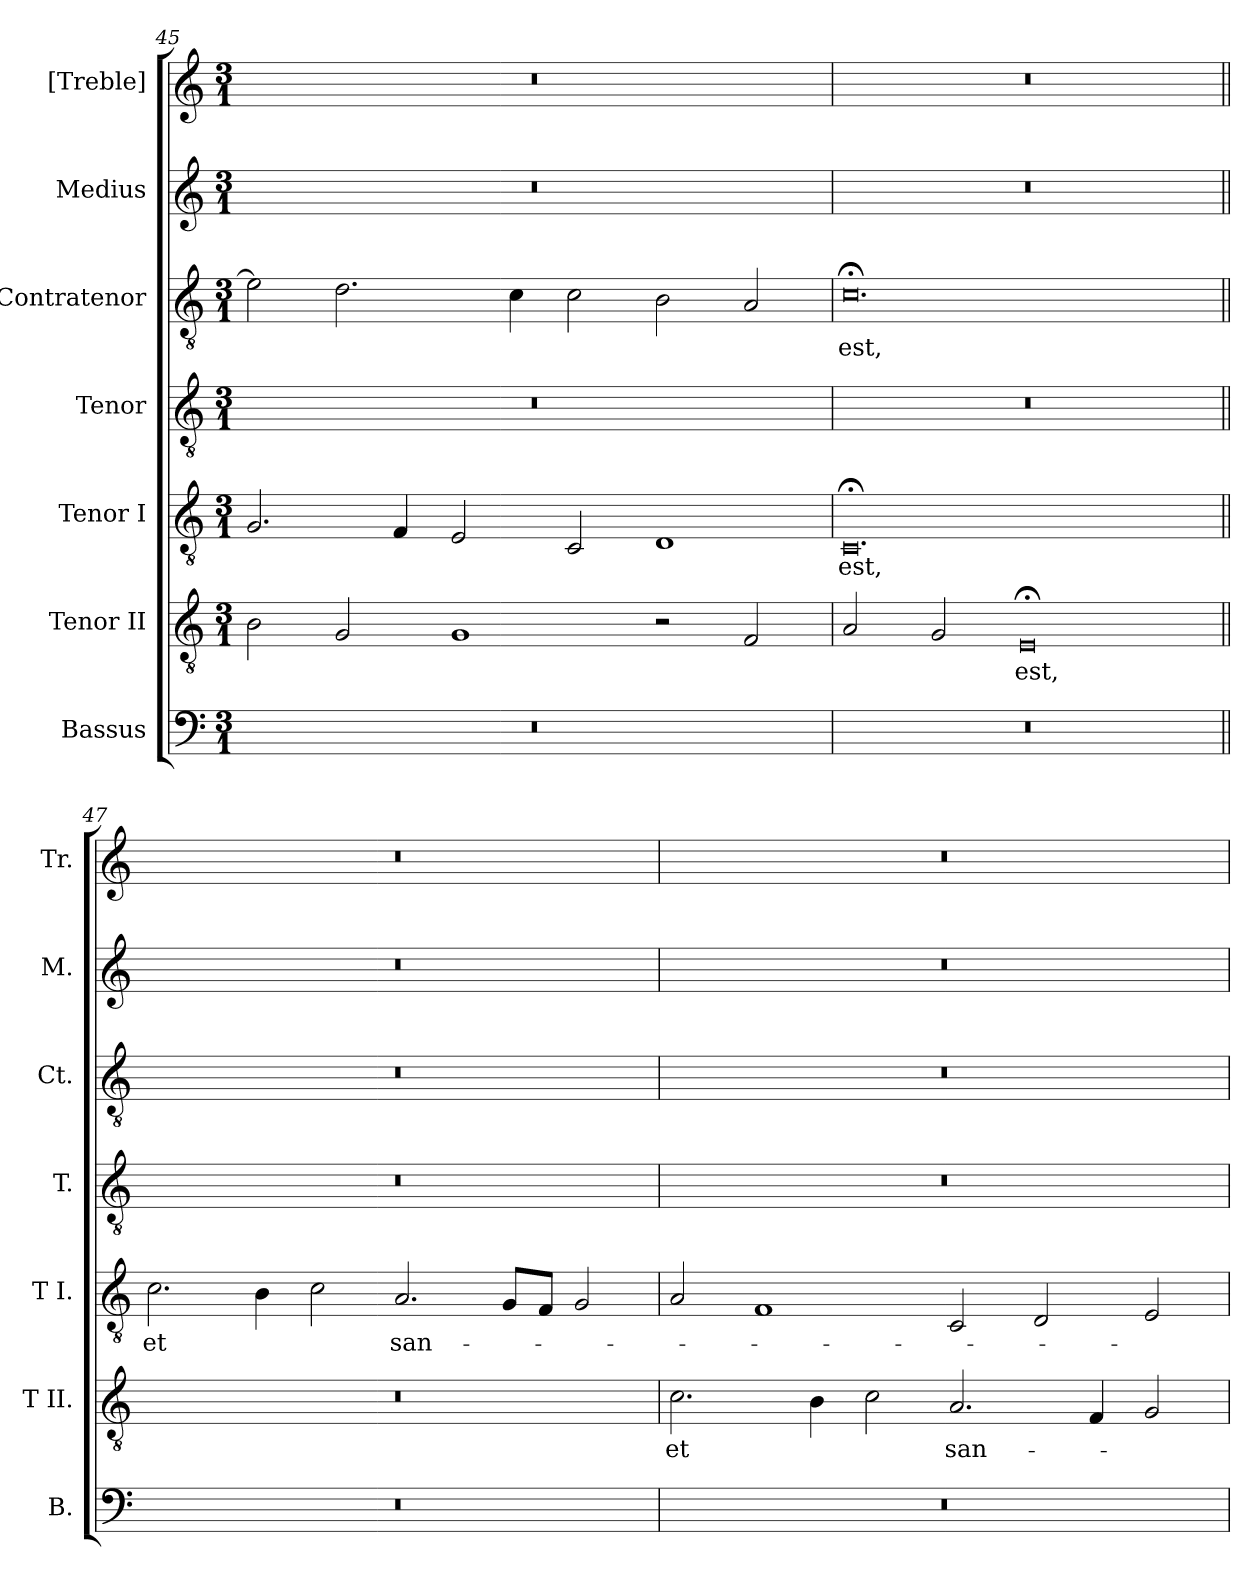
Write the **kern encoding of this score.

**kern	**kern	**text	**kern	**text	**kern	**kern	**text	**kern	**kern
*part7	*part6	*part6	*part5	*part5	*part4	*part3	*part3	*part2	*part1
*staff7	*staff6	*staff6	*staff5	*staff5	*staff4	*staff3	*staff3	*staff2	*staff1
*I"Bassus	*I"Tenor II	*	*I"Tenor I	*	*I"Tenor	*I"Contratenor	*	*I"Medius	*I"[Treble]
*I'B.	*I'T II.	*	*I'T I.	*	*I'T.	*I'Ct.	*	*I'M.	*I'Tr.
*clefF4	*clefGv2	*	*clefGv2	*	*clefGv2	*clefGv2	*	*clefG2	*clefG2
*	*ITrd7c12	*	*ITrd7c12	*	*ITrd7c12	*ITrd7c12	*	*	*
*k[]	*k[]	*	*k[]	*	*k[]	*k[]	*	*k[]	*k[]
*C:	*C:	*	*C:	*	*C:	*C:	*	*C:	*C:
*M3/1	*M3/1	*	*M3/1	*	*M3/1	*M3/1	*	*M3/1	*M3/1
=45	=45	=45	=45	=45	=45	=45	=45	=45	=45
!LO:N:vis=1	!	!	!	!	!LO:N:vis=1	!	!	!LO:N:vis=1	!LO:N:vis=1
0.r	2BBi\	.	2.GGi/	.	0.r	2Ei\]	.	0.r	0.r
.	2GGi/	.	.	.	.	2.Di\	.	.	.
.	.	.	4FFi/	.	.	.	.	.	.
.	1GGi	.	2EEi/	.	.	.	.	.	.
.	.	.	.	.	.	4Ci\	.	.	.
.	.	.	2CCi/	.	.	2Ci\	.	.	.
.	2r	.	1DDi	.	.	2BBi\	.	.	.
.	2FFi/	.	.	.	.	2AAi/	.	.	.
=46`	=46`	=46`	=46`	=46`	=46`	=46`	=46`	=46`	=46`
!LO:N:vis=1	!	!	!	!	!	!	!	!	!
!	!	!	!	!LO:LY:b:color=#000000	!LO:N:vis=1	!	!	!	!
!	!	!	!	!	!	!	!LO:LY:b:color=#000000	!LO:N:vis=1	!LO:N:vis=1
0.r	2AAi/	.	0.CC;i	est,	0.r	0.C;i	est,	0.r	0.r
.	2GGi/	.	.	.	.	.	.	.	.
!	!	!LO:LY:b:color=#000000	!	!	!	!	!	!	!
.	0EE;i	est,	.	.	.	.	.	.	.
!!LO:PB:g=z
=47||	=47||	=47||	=47||	=47||	=47||	=47||	=47||	=47||	=47||
!LO:N:vis=1	!LO:N:vis=1	!	!	!	!	!	!	!	!
!	!	!	!	!LO:LY:b:color=#000000	!LO:N:vis=1	!LO:N:vis=1	!	!LO:N:vis=1	!LO:N:vis=1
0.r	0.r	.	2.Ci\	et	0.r	0.r	.	0.r	0.r
.	.	.	4BBi\	.	.	.	.	.	.
.	.	.	2Ci\	.	.	.	.	.	.
!	!	!	!	!LO:LY:b:color=#000000	!	!	!	!	!
.	.	.	2.AAi/	san-	.	.	.	.	.
.	.	.	8GGi/L	.	.	.	.	.	.
.	.	.	8FFi/J	.	.	.	.	.	.
.	.	.	2GGi/	.	.	.	.	.	.
=48`	=48`	=48`	=48`	=48`	=48`	=48`	=48`	=48`	=48`
!LO:N:vis=1	!	!	!	!	!	!	!	!	!
!	!	!LO:LY:b:color=#000000	!	!	!LO:N:vis=1	!LO:N:vis=1	!	!LO:N:vis=1	!LO:N:vis=1
0.r	2.Ci\	et	2AAi/	.	0.r	0.r	.	0.r	0.r
.	.	.	1FFi	.	.	.	.	.	.
.	4BBi\	.	.	.	.	.	.	.	.
.	2Ci\	.	.	.	.	.	.	.	.
!	!	!LO:LY:b:color=#000000	!	!	!	!	!	!	!
.	2.AAi/	san-	2CCi/	.	.	.	.	.	.
.	.	.	2DDi/	.	.	.	.	.	.
.	4FFi/	.	.	.	.	.	.	.	.
.	2GGi/	.	2EEi/	.	.	.	.	.	.
=`	=`	=`	=`	=`	=`	=`	=`	=`	=`
*-	*-	*-	*-	*-	*-	*-	*-	*-	*-
